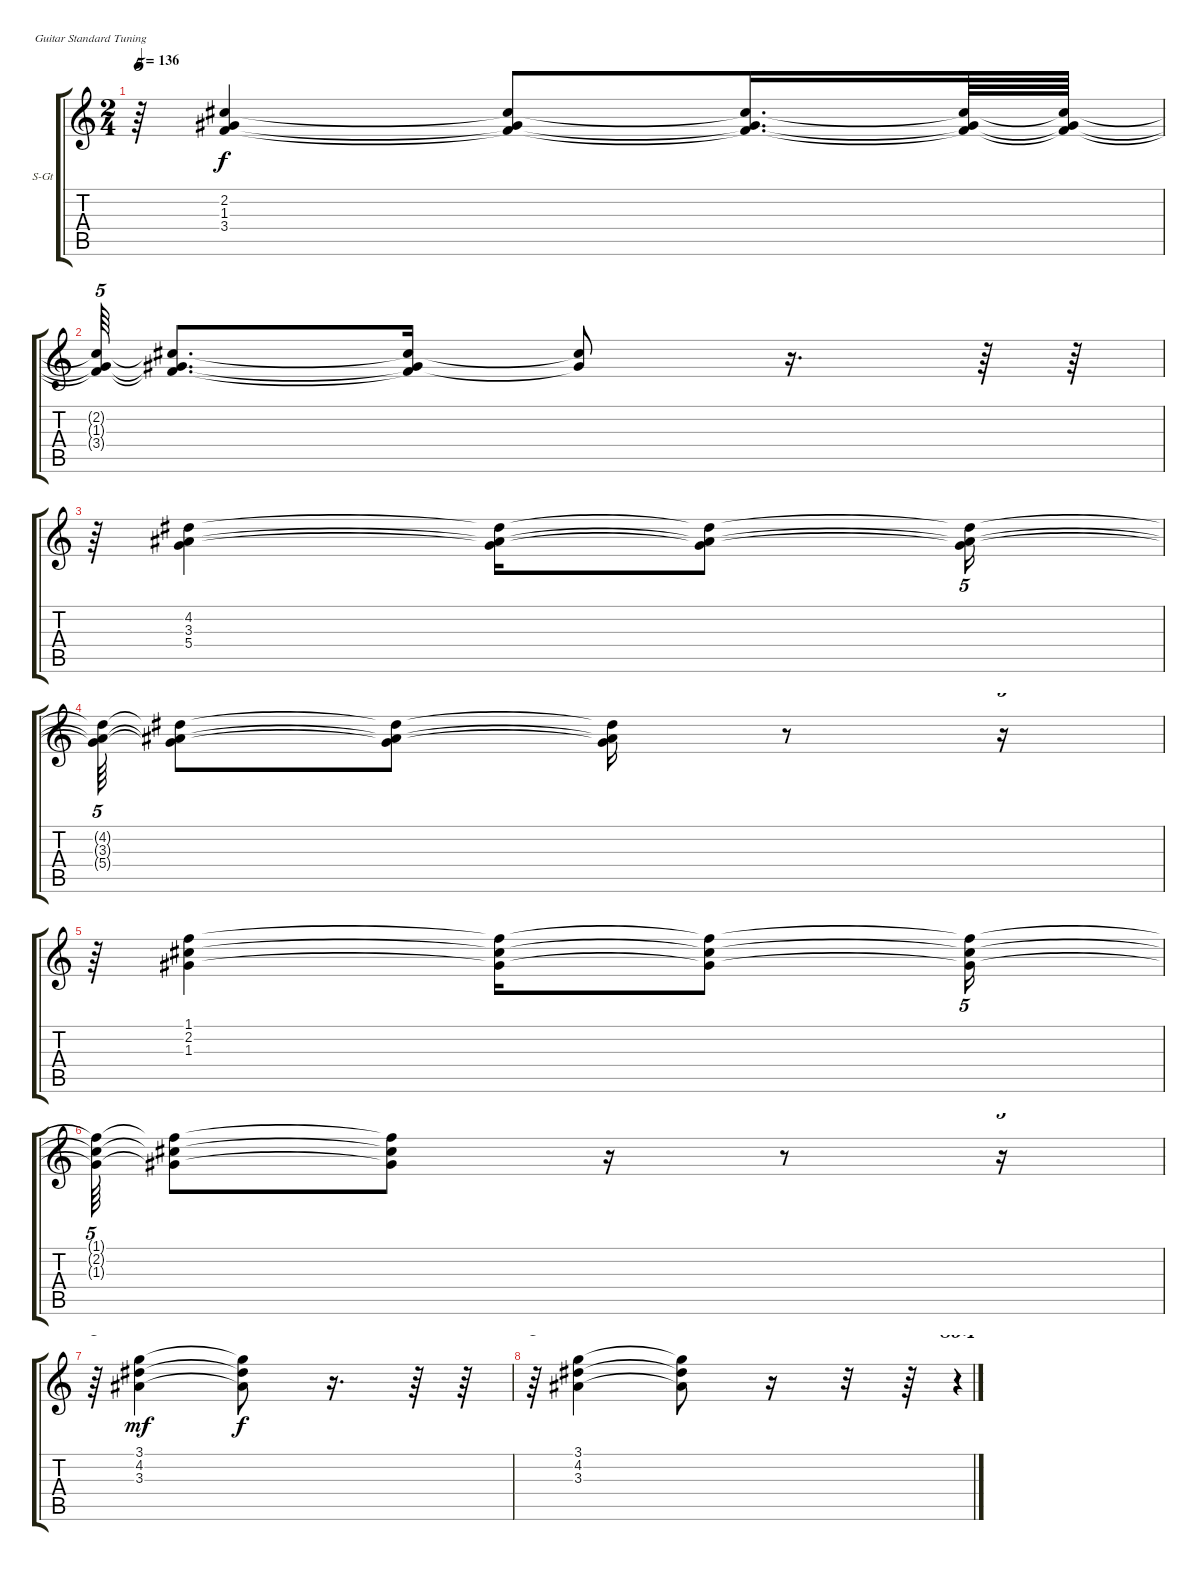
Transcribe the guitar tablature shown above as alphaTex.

\bracketExtendMode groupsimilarinstruments
\firstSystemTrackNameOrientation horizontal
\otherSystemsTrackNameOrientation horizontal
\track ("piano cama" "S-Gt") {solo instrument electricpiano1}
\staff {score tabs}
\tuning (E4 B3 G3 D3 A2 E2)
\displaytranspose 12
\ts (2 4)
\tempo 136
\clef g2
\ks c
r.64{tu (5 4) dy f} (2.2 1.3 3.4).4 (2.2{t} 1.3{t} 3.4{t}).8 (2.2{t} 1.3{t} 3.4{t}).16{d} (2.2{t} 1.3{t} 3.4{t}).64 (2.2{t} 1.3{t} 3.4{t}).64 |
(2.2{t} 1.3{t} 3.4{t}).64{tu (5 4)} (2.2{t} 1.3{t} 3.4{t}).8{d} (2.2{t} 1.3{t} 3.4{t}).16 (2.2{t} 1.3{t}).8 r.16{d} r.64 r.64 |
r.64{tu (5 4)} (4.2 3.3 5.4).4 (4.2{t} 3.3{t} 5.4{t}).16 (4.2{t} 3.3{t} 5.4{t}).8 (4.2{t} 3.3{t} 5.4{t}).16{tu (5 4)} |
(4.2{t} 3.3{t} 5.4{t}).64{tu (5 4)} (4.2{t} 3.3{t} 5.4{t}).8 (4.2{t} 3.3{t} 5.4{t}).8 (4.2{t} 3.3{t} 5.4{t}).16 r.8 r.16{tu (5 4)} |
r.64{tu (5 4)} (1.1 2.2 1.3).4 (1.1{t} 2.2{t} 1.3{t}).16 (1.1{t} 2.2{t} 1.3{t}).8 (1.1{t} 2.2{t} 1.3{t}).16{tu (5 4)} |
(1.1{t} 2.2{t} 1.3{t}).64{tu (5 4)} (1.1{t} 2.2{t} 1.3{t}).8 (1.1{t} 2.2{t} 1.3{t}).8 r.16 r.8 r.16{tu (5 4)} |
r.64{tu (5 4)} (3.1 4.2 3.3).4{dy mf} (3.1{t} 4.2{t} 3.3{t}).8{dy f} r.16{d} r.64 r.64 |
r.64{tu (5 4)} (3.1 4.2 3.3).4 (3.1{t} 4.2{t} 3.3{t}).8 r.16 r.32 r.64 r.4{tu (80 1)}
